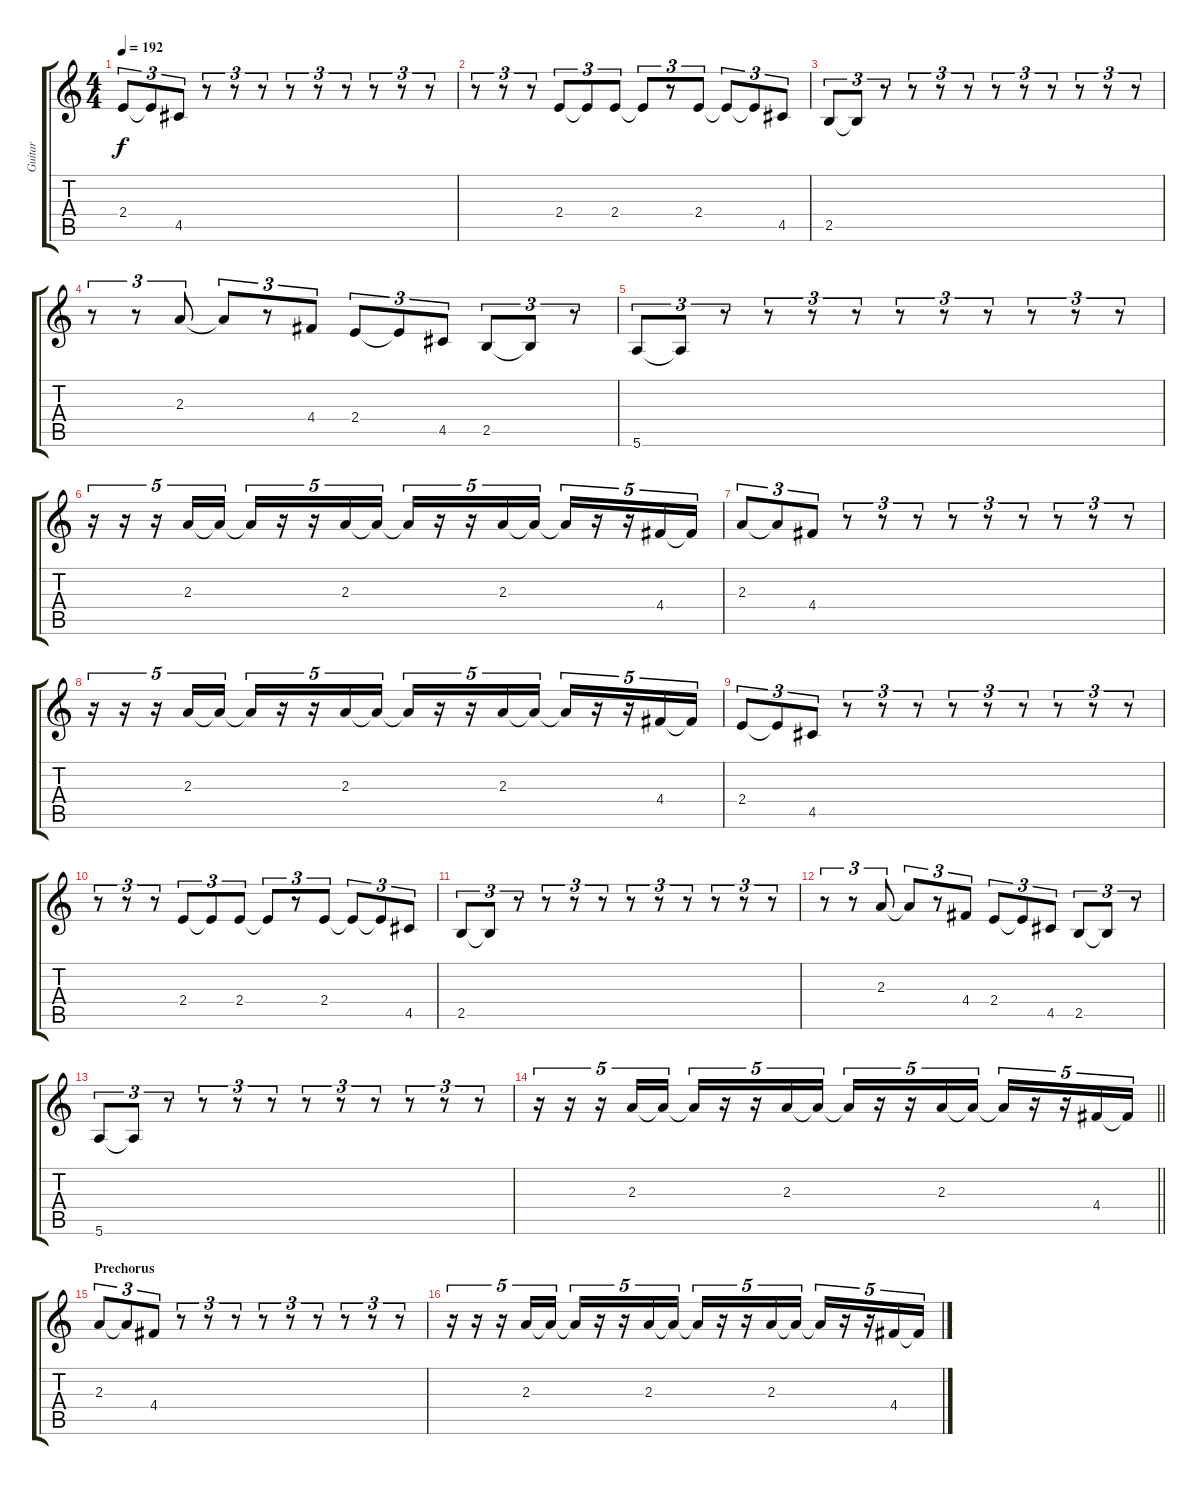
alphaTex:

\track ("Guitar" "Guitar") {instrument electricguitarclean}
\staff {score tabs}
\tuning (E4 B3 G3 D3 A2 E2) {hide}
\ts (4 4)
\tempo 192
\clef g2
\ks c
2.4.8{tu (3 2) dy f} 2.4{t}.8{tu (3 2)} 4.5.8{tu (3 2)} r.8{tu (3 2)} r.8{tu (3 2)} r.8{tu (3 2)} r.8{tu (3 2)} r.8{tu (3 2)} r.8{tu (3 2)} r.8{tu (3 2)} r.8{tu (3 2)} r.8{tu (3 2)} |
r.8{tu (3 2)} r.8{tu (3 2)} r.8{tu (3 2)} 2.4.8{tu (3 2)} 2.4{t}.8{tu (3 2)} 2.4.8{tu (3 2)} 2.4{t}.8{tu (3 2)} r.8{tu (3 2)} 2.4.8{tu (3 2)} 2.4{t}.8{tu (3 2)} 2.4{t}.8{tu (3 2)} 4.5.8{tu (3 2)} |
2.5.8{tu (3 2)} 2.5{t}.8{tu (3 2)} r.8{tu (3 2)} r.8{tu (3 2)} r.8{tu (3 2)} r.8{tu (3 2)} r.8{tu (3 2)} r.8{tu (3 2)} r.8{tu (3 2)} r.8{tu (3 2)} r.8{tu (3 2)} r.8{tu (3 2)} |
r.8{tu (3 2)} r.8{tu (3 2)} 2.3.8{tu (3 2)} 2.3{t}.8{tu (3 2)} r.8{tu (3 2)} 4.4.8{tu (3 2)} 2.4.8{tu (3 2)} 2.4{t}.8{tu (3 2)} 4.5.8{tu (3 2)} 2.5.8{tu (3 2)} 2.5{t}.8{tu (3 2)} r.8{tu (3 2)} |
5.6.8{tu (3 2)} 5.6{t}.8{tu (3 2)} r.8{tu (3 2)} r.8{tu (3 2)} r.8{tu (3 2)} r.8{tu (3 2)} r.8{tu (3 2)} r.8{tu (3 2)} r.8{tu (3 2)} r.8{tu (3 2)} r.8{tu (3 2)} r.8{tu (3 2)} |
r.16{tu (5 4)} r.16{tu (5 4)} r.16{tu (5 4)} 2.3.16{tu (5 4)} 2.3{t}.16{tu (5 4)} 2.3{t}.16{tu (5 4)} r.16{tu (5 4)} r.16{tu (5 4)} 2.3.16{tu (5 4)} 2.3{t}.16{tu (5 4)} 2.3{t}.16{tu (5 4)} r.16{tu (5 4)} r.16{tu (5 4)} 2.3.16{tu (5 4)} 2.3{t}.16{tu (5 4)} 2.3{t}.16{tu (5 4)} r.16{tu (5 4)} r.16{tu (5 4)} 4.4.16{tu (5 4)} 4.4{t}.16{tu (5 4)} |
2.3.8{tu (3 2)} 2.3{t}.8{tu (3 2)} 4.4.8{tu (3 2)} r.8{tu (3 2)} r.8{tu (3 2)} r.8{tu (3 2)} r.8{tu (3 2)} r.8{tu (3 2)} r.8{tu (3 2)} r.8{tu (3 2)} r.8{tu (3 2)} r.8{tu (3 2)} |
r.16{tu (5 4)} r.16{tu (5 4)} r.16{tu (5 4)} 2.3.16{tu (5 4)} 2.3{t}.16{tu (5 4)} 2.3{t}.16{tu (5 4)} r.16{tu (5 4)} r.16{tu (5 4)} 2.3.16{tu (5 4)} 2.3{t}.16{tu (5 4)} 2.3{t}.16{tu (5 4)} r.16{tu (5 4)} r.16{tu (5 4)} 2.3.16{tu (5 4)} 2.3{t}.16{tu (5 4)} 2.3{t}.16{tu (5 4)} r.16{tu (5 4)} r.16{tu (5 4)} 4.4.16{tu (5 4)} 4.4{t}.16{tu (5 4)} |
2.4.8{tu (3 2)} 2.4{t}.8{tu (3 2)} 4.5.8{tu (3 2)} r.8{tu (3 2)} r.8{tu (3 2)} r.8{tu (3 2)} r.8{tu (3 2)} r.8{tu (3 2)} r.8{tu (3 2)} r.8{tu (3 2)} r.8{tu (3 2)} r.8{tu (3 2)} |
r.8{tu (3 2)} r.8{tu (3 2)} r.8{tu (3 2)} 2.4.8{tu (3 2)} 2.4{t}.8{tu (3 2)} 2.4.8{tu (3 2)} 2.4{t}.8{tu (3 2)} r.8{tu (3 2)} 2.4.8{tu (3 2)} 2.4{t}.8{tu (3 2)} 2.4{t}.8{tu (3 2)} 4.5.8{tu (3 2)} |
2.5.8{tu (3 2)} 2.5{t}.8{tu (3 2)} r.8{tu (3 2)} r.8{tu (3 2)} r.8{tu (3 2)} r.8{tu (3 2)} r.8{tu (3 2)} r.8{tu (3 2)} r.8{tu (3 2)} r.8{tu (3 2)} r.8{tu (3 2)} r.8{tu (3 2)} |
r.8{tu (3 2)} r.8{tu (3 2)} 2.3.8{tu (3 2)} 2.3{t}.8{tu (3 2)} r.8{tu (3 2)} 4.4.8{tu (3 2)} 2.4.8{tu (3 2)} 2.4{t}.8{tu (3 2)} 4.5.8{tu (3 2)} 2.5.8{tu (3 2)} 2.5{t}.8{tu (3 2)} r.8{tu (3 2)} |
5.6.8{tu (3 2)} 5.6{t}.8{tu (3 2)} r.8{tu (3 2)} r.8{tu (3 2)} r.8{tu (3 2)} r.8{tu (3 2)} r.8{tu (3 2)} r.8{tu (3 2)} r.8{tu (3 2)} r.8{tu (3 2)} r.8{tu (3 2)} r.8{tu (3 2)} |
\barLineRight lightlight
r.16{tu (5 4)} r.16{tu (5 4)} r.16{tu (5 4)} 2.3.16{tu (5 4)} 2.3{t}.16{tu (5 4)} 2.3{t}.16{tu (5 4)} r.16{tu (5 4)} r.16{tu (5 4)} 2.3.16{tu (5 4)} 2.3{t}.16{tu (5 4)} 2.3{t}.16{tu (5 4)} r.16{tu (5 4)} r.16{tu (5 4)} 2.3.16{tu (5 4)} 2.3{t}.16{tu (5 4)} 2.3{t}.16{tu (5 4)} r.16{tu (5 4)} r.16{tu (5 4)} 4.4.16{tu (5 4)} 4.4{t}.16{tu (5 4)} |
\section ("" "Prechorus")
2.3.8{tu (3 2)} 2.3{t}.8{tu (3 2)} 4.4.8{tu (3 2)} r.8{tu (3 2)} r.8{tu (3 2)} r.8{tu (3 2)} r.8{tu (3 2)} r.8{tu (3 2)} r.8{tu (3 2)} r.8{tu (3 2)} r.8{tu (3 2)} r.8{tu (3 2)} |
r.16{tu (5 4)} r.16{tu (5 4)} r.16{tu (5 4)} 2.3.16{tu (5 4)} 2.3{t}.16{tu (5 4)} 2.3{t}.16{tu (5 4)} r.16{tu (5 4)} r.16{tu (5 4)} 2.3.16{tu (5 4)} 2.3{t}.16{tu (5 4)} 2.3{t}.16{tu (5 4)} r.16{tu (5 4)} r.16{tu (5 4)} 2.3.16{tu (5 4)} 2.3{t}.16{tu (5 4)} 2.3{t}.16{tu (5 4)} r.16{tu (5 4)} r.16{tu (5 4)} 4.4.16{tu (5 4)} 4.4{t}.16{tu (5 4)}
